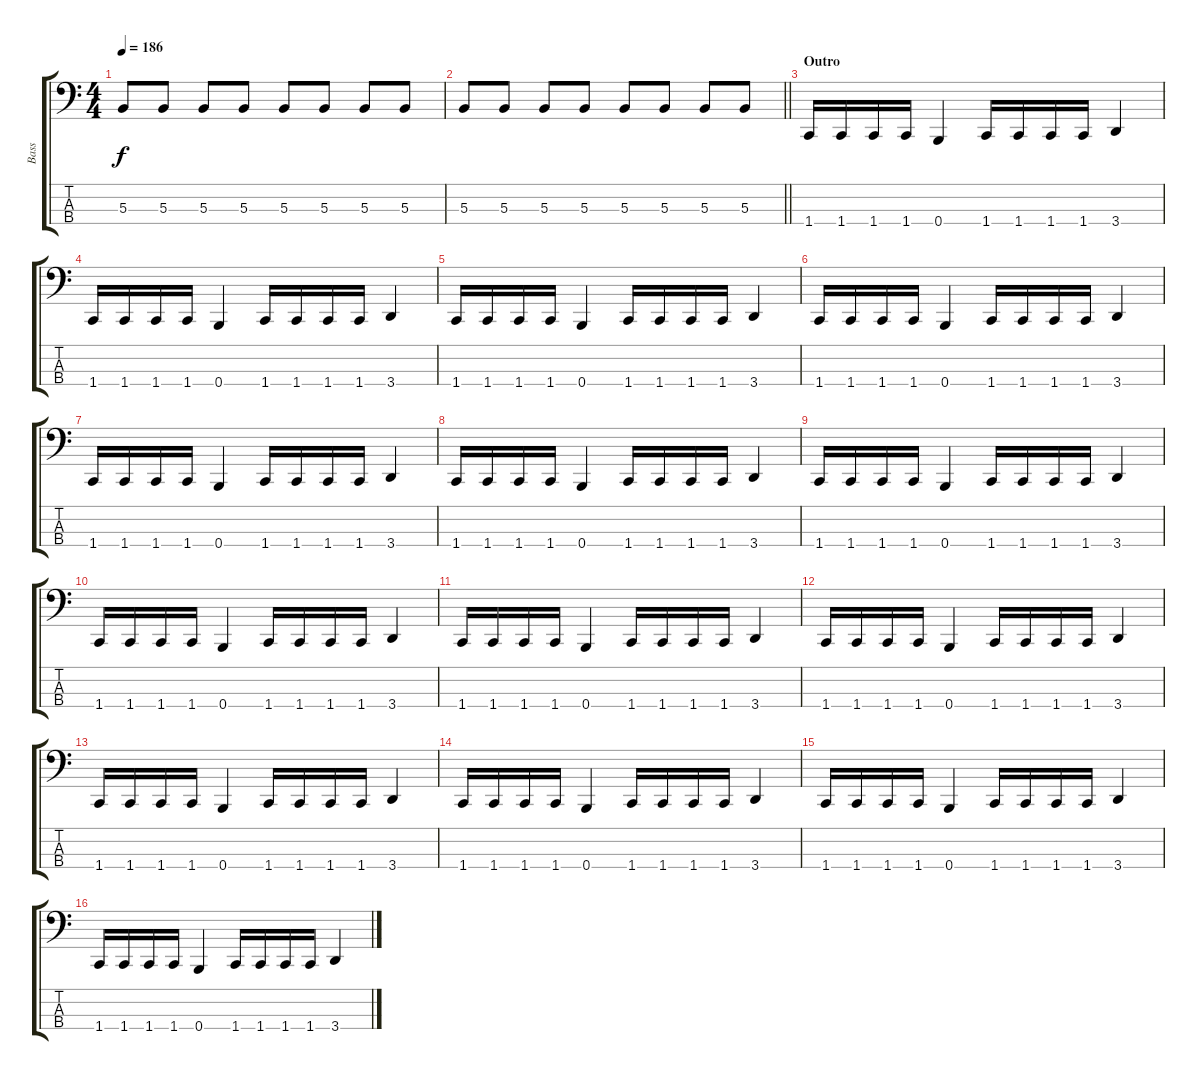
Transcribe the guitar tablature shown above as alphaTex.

\track ("Bass" "Bass") {instrument electricbassfinger}
\staff {score tabs}
\tuning (E2 B1 Gb1 B0) {hide}
\ts (4 4)
\tempo 186
\clef f4
\ks c
5.3.8{dy f} 5.3.8 5.3.8 5.3.8 5.3.8 5.3.8 5.3.8 5.3.8 |
\barLineRight lightlight
5.3.8 5.3.8 5.3.8 5.3.8 5.3.8 5.3.8 5.3.8 5.3.8 |
\section ("" "Outro")
1.4.16 1.4.16 1.4.16 1.4.16 0.4.4 1.4.16 1.4.16 1.4.16 1.4.16 3.4.4 |
1.4.16 1.4.16 1.4.16 1.4.16 0.4.4 1.4.16 1.4.16 1.4.16 1.4.16 3.4.4 |
1.4.16 1.4.16 1.4.16 1.4.16 0.4.4 1.4.16 1.4.16 1.4.16 1.4.16 3.4.4 |
1.4.16 1.4.16 1.4.16 1.4.16 0.4.4 1.4.16 1.4.16 1.4.16 1.4.16 3.4.4 |
1.4.16 1.4.16 1.4.16 1.4.16 0.4.4 1.4.16 1.4.16 1.4.16 1.4.16 3.4.4 |
1.4.16 1.4.16 1.4.16 1.4.16 0.4.4 1.4.16 1.4.16 1.4.16 1.4.16 3.4.4 |
1.4.16 1.4.16 1.4.16 1.4.16 0.4.4 1.4.16 1.4.16 1.4.16 1.4.16 3.4.4 |
1.4.16 1.4.16 1.4.16 1.4.16 0.4.4 1.4.16 1.4.16 1.4.16 1.4.16 3.4.4 |
1.4.16 1.4.16 1.4.16 1.4.16 0.4.4 1.4.16 1.4.16 1.4.16 1.4.16 3.4.4 |
1.4.16 1.4.16 1.4.16 1.4.16 0.4.4 1.4.16 1.4.16 1.4.16 1.4.16 3.4.4 |
1.4.16 1.4.16 1.4.16 1.4.16 0.4.4 1.4.16 1.4.16 1.4.16 1.4.16 3.4.4 |
1.4.16 1.4.16 1.4.16 1.4.16 0.4.4 1.4.16 1.4.16 1.4.16 1.4.16 3.4.4 |
1.4.16 1.4.16 1.4.16 1.4.16 0.4.4 1.4.16 1.4.16 1.4.16 1.4.16 3.4.4 |
1.4.16 1.4.16 1.4.16 1.4.16 0.4.4 1.4.16 1.4.16 1.4.16 1.4.16 3.4.4
